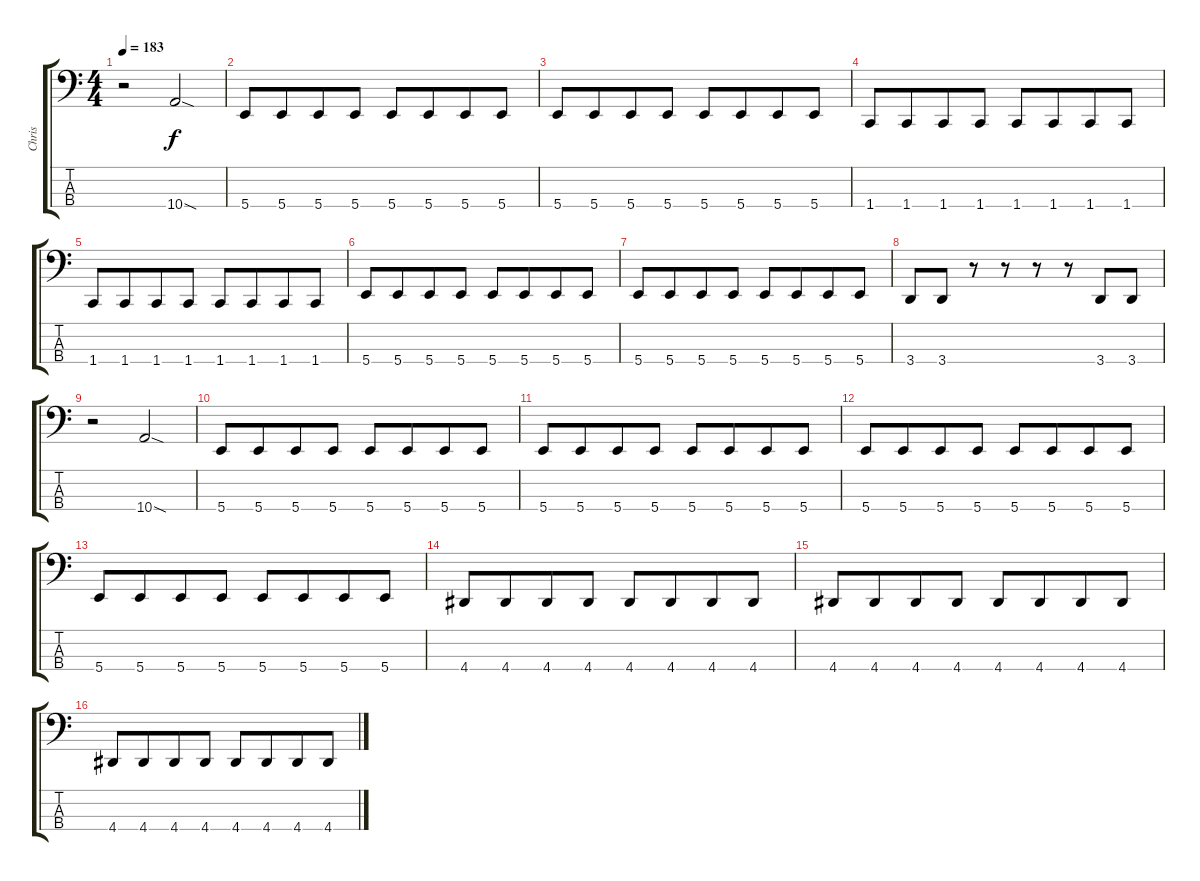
\track ("Chris" "Chris") {instrument electricbasspick}
\staff {score tabs}
\tuning (E2 B1 Gb1 B0) {hide}
\ts (4 4)
\tempo 183
\clef f4
\ks c
r.2{dy f} 10.4{sod}.2 |
5.4.8{beam merge} 5.4.8{beam merge} 5.4.8 5.4.8 5.4.8 5.4.8{beam merge} 5.4.8 5.4.8 |
5.4.8{beam merge} 5.4.8{beam merge} 5.4.8 5.4.8 5.4.8 5.4.8{beam merge} 5.4.8 5.4.8 |
1.4.8{beam merge} 1.4.8{beam merge} 1.4.8 1.4.8 1.4.8 1.4.8{beam merge} 1.4.8 1.4.8 |
1.4.8{beam merge} 1.4.8{beam merge} 1.4.8 1.4.8 1.4.8 1.4.8{beam merge} 1.4.8 1.4.8 |
5.4.8{beam merge} 5.4.8{beam merge} 5.4.8 5.4.8 5.4.8 5.4.8{beam merge} 5.4.8 5.4.8 |
5.4.8{beam merge} 5.4.8{beam merge} 5.4.8 5.4.8 5.4.8 5.4.8{beam merge} 5.4.8 5.4.8 |
3.4.8 3.4.8 r.8 r.8 r.8 r.8 3.4.8{beam merge} 3.4.8 |
r.2 10.4{sod}.2 |
5.4.8 5.4.8{beam merge} 5.4.8 5.4.8 5.4.8 5.4.8{beam merge} 5.4.8 5.4.8 |
5.4.8 5.4.8{beam merge} 5.4.8 5.4.8 5.4.8 5.4.8{beam merge} 5.4.8 5.4.8 |
5.4.8 5.4.8{beam merge} 5.4.8 5.4.8 5.4.8 5.4.8{beam merge} 5.4.8 5.4.8 |
5.4.8 5.4.8{beam merge} 5.4.8 5.4.8 5.4.8 5.4.8{beam merge} 5.4.8 5.4.8 |
4.4.8 4.4.8{beam merge} 4.4.8 4.4.8 4.4.8 4.4.8{beam merge} 4.4.8 4.4.8 |
4.4.8 4.4.8{beam merge} 4.4.8 4.4.8 4.4.8 4.4.8{beam merge} 4.4.8 4.4.8 |
4.4.8 4.4.8{beam merge} 4.4.8 4.4.8 4.4.8 4.4.8{beam merge} 4.4.8 4.4.8
